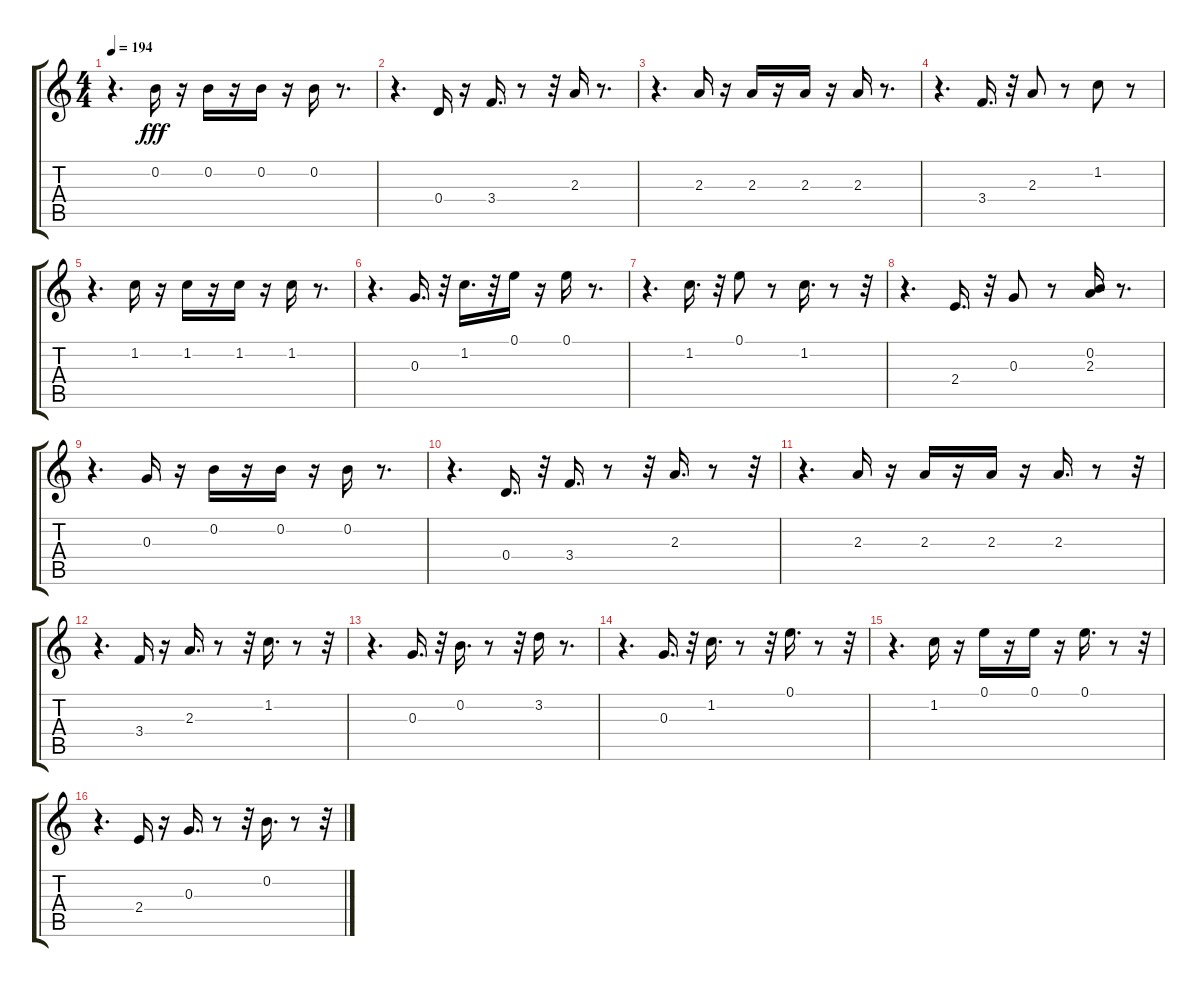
\track "" {instrument electricguitarmuted}
\staff {score tabs}
\tuning (E4 B3 G3 D3 A2 E2) {hide}
\ts (4 4)
\tempo 194
\clef g2
\ks c
r.4{d dy fff} 0.2.16 r.16 0.2.16 r.16 0.2.16 r.16 0.2.16 r.8{d} |
r.4{d} 0.4.16 r.16 3.4.16{d} r.8 r.32 2.3.16 r.8{d} |
r.4{d} 2.3.16 r.16 2.3.16 r.16 2.3.16 r.16 2.3.16 r.8{d} |
r.4{d} 3.4.16{d} r.32 2.3.8 r.8 1.2.8 r.8 |
r.4{d} 1.2.16 r.16 1.2.16 r.16 1.2.16 r.16 1.2.16 r.8{d} |
r.4{d} 0.3.16{d} r.32 1.2.16{d} r.32 0.1.16 r.16 0.1.16 r.8{d} |
r.4{d} 1.2.16{d} r.32 0.1.8 r.8 1.2.16{d} r.8 r.32 |
r.4{d} 2.4.16{d} r.32 0.3.8 r.8 (0.2 2.3).16 r.8{d} |
r.4{d} 0.3.16 r.16 0.2.16 r.16 0.2.16 r.16 0.2.16 r.8{d} |
r.4{d} 0.4.16{d} r.32 3.4.16{d} r.8 r.32 2.3.16{d} r.8 r.32 |
r.4{d} 2.3.16 r.16 2.3.16 r.16 2.3.16 r.16 2.3.16{d} r.8 r.32 |
r.4{d} 3.4.16 r.16 2.3.16{d} r.8 r.32 1.2.16{d} r.8 r.32 |
r.4{d} 0.3.16{d} r.32 0.2.16{d} r.8 r.32 3.2.16 r.8{d} |
r.4{d} 0.3.16{d} r.32 1.2.16{d} r.8 r.32 0.1.16{d} r.8 r.32 |
r.4{d} 1.2.16 r.16 0.1.16 r.16 0.1.16 r.16 0.1.16{d} r.8 r.32 |
r.4{d} 2.4.16 r.16 0.3.16{d} r.8 r.32 0.2.16{d} r.8 r.32
